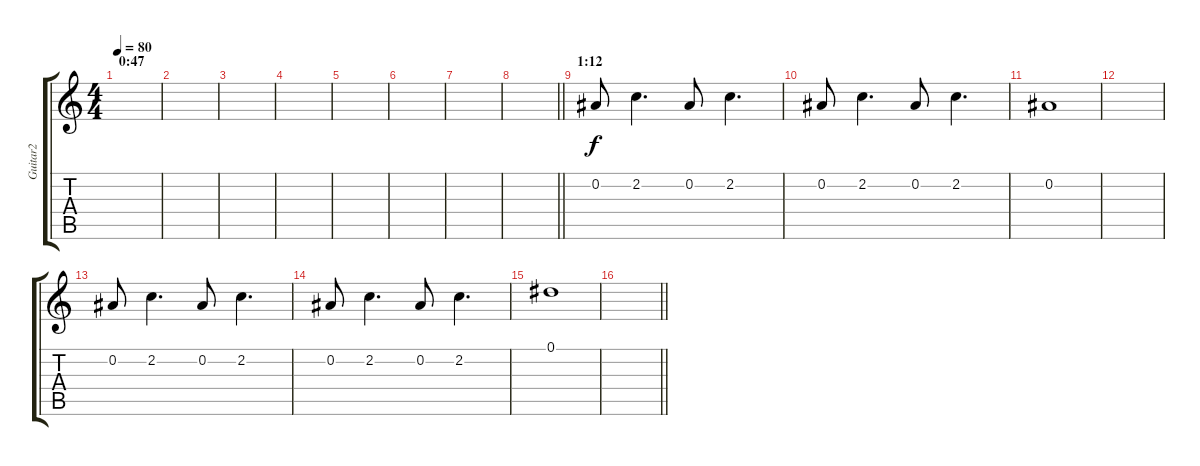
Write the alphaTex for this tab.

\track ("Guitar2" "Guitar2") {instrument overdrivenguitar}
\staff {score tabs}
\tuning (Eb4 Bb3 Gb3 Db3 Ab2 Db2) {hide}
\ts (4 4)
\section ("" "0:47")
\tempo 80
\clef g2
\ks c
|
|
|
|
|
|
|
\barLineRight lightlight
|
\section ("" "1:12")
0.2.8 2.2.4{d} 0.2.8 2.2.4{d} |
0.2.8 2.2.4{d} 0.2.8 2.2.4{d} |
0.2.1 |
|
0.2.8 2.2.4{d} 0.2.8 2.2.4{d} |
0.2.8 2.2.4{d} 0.2.8 2.2.4{d} |
0.1.1 |
\barLineRight lightlight
